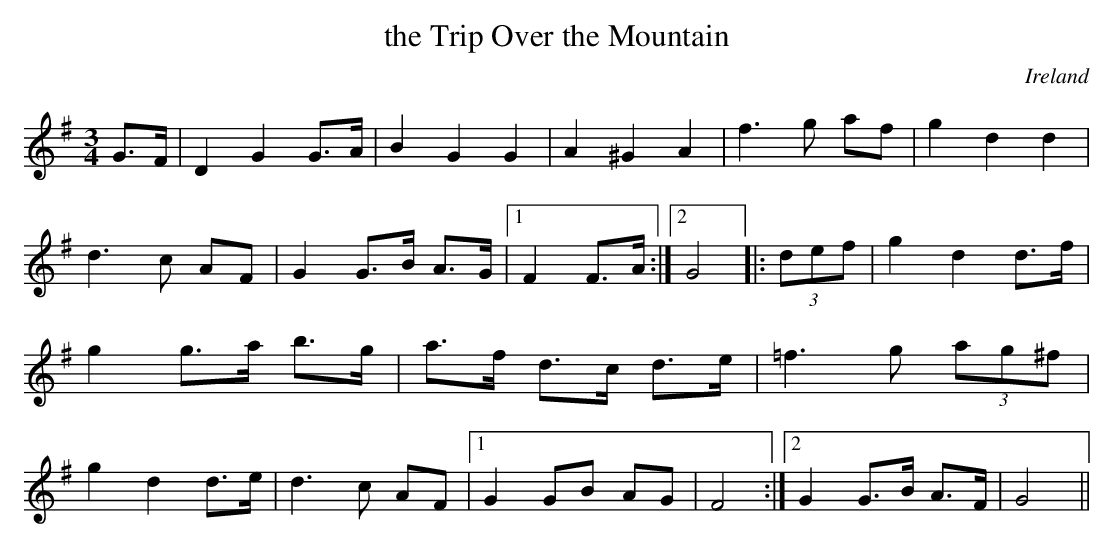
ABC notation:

X:1
T:the Trip Over the Mountain
O:Ireland
M:3/4
K:G
G>F|\
D2G2 G>A|B2G2 G2|A2^G2 A2|f3g af|\
g2d2 d2|d3c AF|G2G>B A>G |1 F2F>A :|2 G4 ||\
|:(3def|\
g2d2 d>f|g2g>a b>g|a>f d>c d>e|=f3g (3ag^f|\
g2d2 d>e|d3c AF |1 G2GB AG|F4 :|2 G2G>B A>F|G4||
